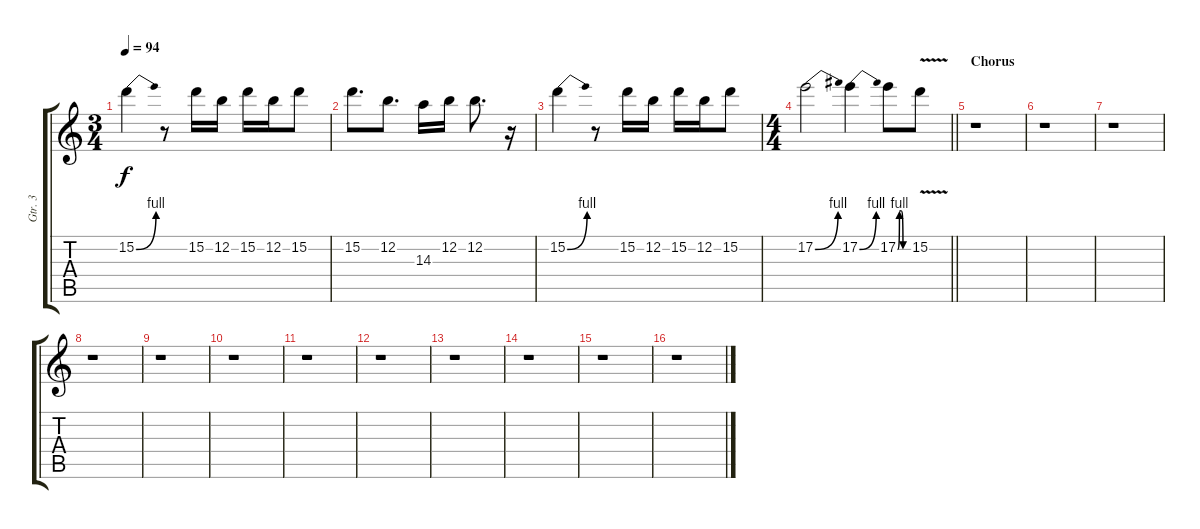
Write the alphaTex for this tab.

\track ("Gtr. 3" "Gtr. 3") {instrument overdrivenguitar}
\staff {score tabs}
\tuning (E4 B3 G3 D3 A2 E2) {hide}
\ts (3 4)
\tempo 94
\clef g2
\ks c
15.2{be (bend 0 0 60 4)}.4{dy f} r.8 15.2.16 12.2.16 15.2.16 12.2.16 15.2.8 |
15.2.8{d} 12.2.8{d} 14.3.16 12.2.16 12.2.8{d} r.16 |
15.2{be (bend 0 0 60 4)}.4 r.8 15.2.16 12.2.16 15.2.16 12.2.16 15.2.8 |
\ts (4 4)
\barLineRight lightlight
17.2{be (bend 0 0 60 4)}.2 17.2{be (bend 0 0 60 4)}.4 17.2{be (custom 0 0 10 4 20 4 30 0 60 0)}.8 15.2{v}.8 |
\section ("" "Chorus")
r.1 |
r.1 |
r.1 |
r.1 |
r.1 |
r.1 |
r.1 |
r.1 |
r.1 |
r.1 |
r.1 |
r.1
